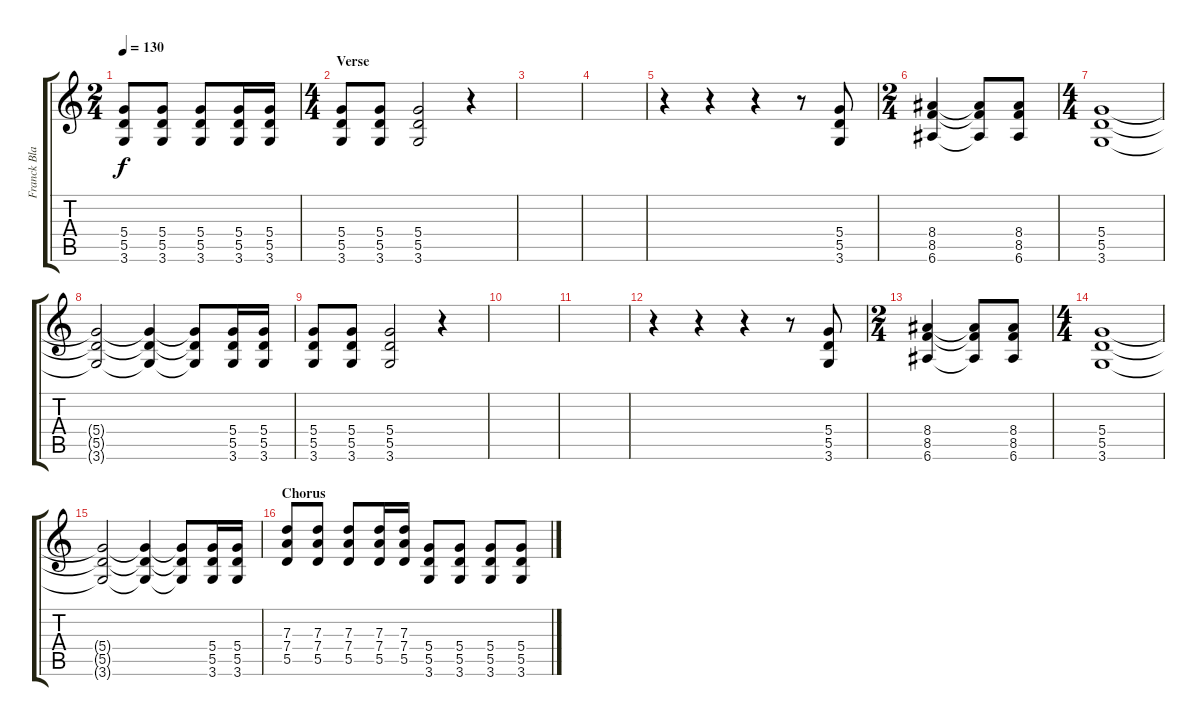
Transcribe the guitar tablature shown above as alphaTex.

\track ("Franck Black" "Franck Bla") {instrument distortionguitar}
\staff {score tabs}
\tuning (E4 B3 G3 D3 A2 E2) {hide}
\ts (2 4)
\tempo 130
\clef g2
\ks c
(5.4 5.5 3.6).8{dy f} (5.4 5.5 3.6).8 (5.4 5.5 3.6).8 (5.4 5.5 3.6).16 (5.4 5.5 3.6).16 |
\ts (4 4)
\section ("" "Verse")
(5.4 5.5 3.6).8 (5.4 5.5 3.6).8 (5.4 5.5 3.6).2 r.4 |
|
|
r.4 r.4 r.4 r.8 (5.4 5.5 3.6).8 |
\ts (2 4)
(8.4 8.5 6.6).4 (8.4{t} 8.5{t} 6.6{t}).8 (8.4 8.5 6.6).8 |
\ts (4 4)
(5.4 5.5 3.6).1 |
(5.4{t} 5.5{t} 3.6{t}).2 (5.4{t} 5.5{t} 3.6{t}).4 (5.4{t} 5.5{t} 3.6{t}).8 (5.4 5.5 3.6).16 (5.4 5.5 3.6).16 |
(5.4 5.5 3.6).8 (5.4 5.5 3.6).8 (5.4 5.5 3.6).2 r.4 |
|
|
r.4 r.4 r.4 r.8 (5.4 5.5 3.6).8 |
\ts (2 4)
(8.4 8.5 6.6).4 (8.4{t} 8.5{t} 6.6{t}).8 (8.4 8.5 6.6).8 |
\ts (4 4)
(5.4 5.5 3.6).1 |
(5.4{t} 5.5{t} 3.6{t}).2 (5.4{t} 5.5{t} 3.6{t}).4 (5.4{t} 5.5{t} 3.6{t}).8 (5.4 5.5 3.6).16 (5.4 5.5 3.6).16 |
\section ("" "Chorus")
(7.3 7.4 5.5).8 (7.3 7.4 5.5).8 (7.3 7.4 5.5).8 (7.3 7.4 5.5).16 (7.3 7.4 5.5).16 (5.4 5.5 3.6).8 (5.4 5.5 3.6).8 (5.4 5.5 3.6).8 (5.4 5.5 3.6).8
